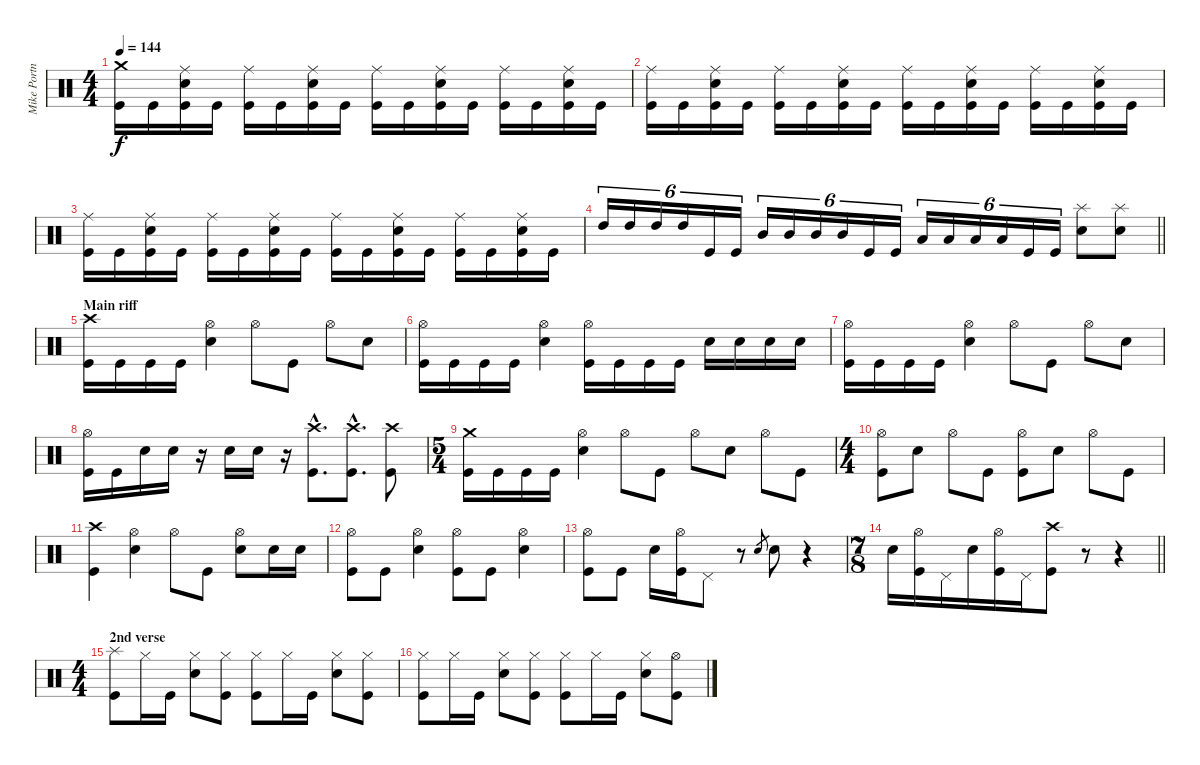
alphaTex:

\track ("Mike Portnoy - drums" "Mike Portn") {instrument percussion}
\staff {score}
\articulation defaults
\ts (4 4)
\tempo 144
\clef neutral
\ks c
("Crash medium (hit)" "Kick (hit)").16{dy f} "Kick (hit)".16 ("Ride (middle)" "Snare (hit) 2" "Kick (hit)").16 "Kick (hit)".16 ("Ride (middle)" "Kick (hit)").16 "Kick (hit)".16 ("Ride (middle)" "Snare (hit) 2" "Kick (hit)").16 "Kick (hit)".16 ("Ride (middle)" "Kick (hit)").16 "Kick (hit)".16 ("Ride (middle)" "Snare (hit) 2" "Kick (hit)").16 "Kick (hit)".16 ("Ride (middle)" "Kick (hit)").16 "Kick (hit)".16 ("Ride (middle)" "Snare (hit) 2" "Kick (hit)").16 "Kick (hit)".16 |
("Ride (middle)" "Kick (hit)").16 "Kick (hit)".16 ("Ride (middle)" "Snare (hit) 2" "Kick (hit)").16 "Kick (hit)".16 ("Ride (middle)" "Kick (hit)").16 "Kick (hit)".16 ("Ride (middle)" "Snare (hit) 2" "Kick (hit)").16 "Kick (hit)".16 ("Ride (middle)" "Kick (hit)").16 "Kick (hit)".16 ("Ride (middle)" "Snare (hit) 2" "Kick (hit)").16 "Kick (hit)".16 ("Ride (middle)" "Kick (hit)").16 "Kick (hit)".16 ("Ride (middle)" "Snare (hit) 2" "Kick (hit)").16 "Kick (hit)".16 |
("Ride (middle)" "Kick (hit)").16 "Kick (hit)".16 ("Ride (middle)" "Snare (hit) 2" "Kick (hit)").16 "Kick (hit)".16 ("Ride (middle)" "Kick (hit)").16 "Kick (hit)".16 ("Ride (middle)" "Snare (hit) 2" "Kick (hit)").16 "Kick (hit)".16 ("Ride (middle)" "Kick (hit)").16 "Kick (hit)".16 ("Ride (middle)" "Snare (hit) 2" "Kick (hit)").16 "Kick (hit)".16 ("Ride (middle)" "Kick (hit)").16 "Kick (hit)".16 ("Ride (middle)" "Snare (hit) 2" "Kick (hit)").16 "Kick (hit)".16 |
\barLineRight lightlight "High Tom (hit)".16{tu (6 4)} "High Tom (hit)".16{tu (6 4)} "High Tom (hit)".16{tu (6 4)} "High Tom (hit)".16{tu (6 4)} "Kick (hit)".16{tu (6 4)} "Kick (hit)".16{tu (6 4)} "Mid Tom (hit)".16{tu (6 4)} "Mid Tom (hit)".16{tu (6 4)} "Mid Tom (hit)".16{tu (6 4)} "Mid Tom (hit)".16{tu (6 4)} "Kick (hit)".16{tu (6 4)} "Kick (hit)".16{tu (6 4)} "Low Tom (hit)".16{tu (6 4)} "Low Tom (hit)".16{tu (6 4)} "Low Tom (hit)".16{tu (6 4)} "Low Tom (hit)".16{tu (6 4)} "Kick (hit)".16{tu (6 4)} "Kick (hit)".16{tu (6 4)}
("Splash (hit)" "Snare (hit) 2").8 ("Splash (hit)" "Snare (hit) 2").8 |
\section ("" "Main riff")
("Crash high (hit)" "Kick (hit)").16 "Kick (hit)".16 "Kick (hit)".16 "Kick (hit)".16 ("Hi-Hat (open)" "Snare (hit) 2").4 "Hi-Hat (open)".8 "Kick (hit)".8 "Hi-Hat (open)".8 "Snare (hit) 2".8 |
("Hi-Hat (open)" "Kick (hit)").16 "Kick (hit)".16 "Kick (hit)".16 "Kick (hit)".16 ("Hi-Hat (open)" "Snare (hit) 2").4 ("Hi-Hat (open)" "Kick (hit)").16 "Kick (hit)".16 "Kick (hit)".16 "Kick (hit)".16 "Snare (hit) 2".16 "Snare (hit) 2".16 "Snare (hit) 2".16 "Snare (hit) 2".16 |
("Hi-Hat (open)" "Kick (hit)").16 "Kick (hit)".16 "Kick (hit)".16 "Kick (hit)".16 ("Hi-Hat (open)" "Snare (hit) 2").4 "Hi-Hat (open)".8 "Kick (hit)".8 "Hi-Hat (open)".8 "Snare (hit) 2".8 |
("Hi-Hat (open)" "Kick (hit)").16 "Kick (hit)".16 "Snare (hit) 2".16 "Snare (hit) 2".16 r.16 "Snare (hit) 2".16 "Snare (hit) 2".16 r.16 ("Crash high (hit)"{hac} "Kick (hit)"{hac}).8{d} ("Crash high (hit)"{hac} "Kick (hit)"{hac}).8{d} ("Crash high (hit)" "Kick (hit)").8 |
\ts (5 4)
("Crash medium (hit)" "Kick (hit)").16 "Kick (hit)".16 "Kick (hit)".16 "Kick (hit)".16 ("Hi-Hat (open)" "Snare (hit) 2").4 "Hi-Hat (open)".8 "Kick (hit)".8 "Hi-Hat (open)".8 "Snare (hit) 2".8 "Hi-Hat (open)".8 "Kick (hit)".8 |
\ts (4 4)
("Hi-Hat (open)" "Kick (hit)").8 "Snare (hit) 2".8 "Hi-Hat (open)".8 "Kick (hit)".8 ("Hi-Hat (open)" "Kick (hit)").8 "Snare (hit) 2".8 "Hi-Hat (open)".8 "Kick (hit)".8 |
("Crash high (hit)" "Kick (hit)").4 ("Hi-Hat (open)" "Snare (hit) 2").4 "Hi-Hat (open)".8 "Kick (hit)".8 ("Hi-Hat (open)" "Snare (hit) 2").8 "Snare (hit) 2".16 "Snare (hit) 2".16 |
("Hi-Hat (open)" "Kick (hit)").8 "Kick (hit)".8 ("Hi-Hat (open)" "Snare (hit) 2").4 ("Hi-Hat (open)" "Kick (hit)").8 "Kick (hit)".8 ("Hi-Hat (open)" "Snare (hit) 2").4 |
("Hi-Hat (open)" "Kick (hit)").8 "Kick (hit)".8 "Snare (hit) 2".16 ("Hi-Hat (open)" "Kick (hit)").16 "Pedal Hi-Hat (hit)".8 r.8 "Snare (hit) 2".8{gr} "Snare (hit) 2".8 r.4 |
\ts (7 8)
\barLineRight lightlight "Snare (hit) 2".16
("Hi-Hat (open)" "Kick (hit)").16 "Pedal Hi-Hat (hit)".16 "Snare (hit) 2".16 ("Hi-Hat (open)" "Kick (hit)").16 "Pedal Hi-Hat (hit)".16 ("Crash high (hit)" "Kick (hit)").8 r.8 r.4 |
\ts (4 4)
\section ("" "2nd verse")
("Splash (hit)" "Kick (hit)").8 "Hi-Hat (closed)".16 "Kick (hit)".16 ("Hi-Hat (closed)" "Snare (hit) 2").8 ("Hi-Hat (closed)" "Kick (hit)").8 ("Hi-Hat (closed)" "Kick (hit)").8 "Hi-Hat (closed)".16 "Kick (hit)".16 ("Hi-Hat (closed)" "Snare (hit) 2").8 ("Hi-Hat (closed)" "Kick (hit)").8 |
("Hi-Hat (closed)" "Kick (hit)").8 "Hi-Hat (closed)".16 "Kick (hit)".16 ("Hi-Hat (closed)" "Snare (hit) 2").8 ("Hi-Hat (closed)" "Kick (hit)").8 ("Hi-Hat (closed)" "Kick (hit)").8 "Hi-Hat (closed)".16 "Kick (hit)".16 ("Hi-Hat (closed)" "Snare (hit) 2").8 ("Hi-Hat (open)" "Kick (hit)").8
